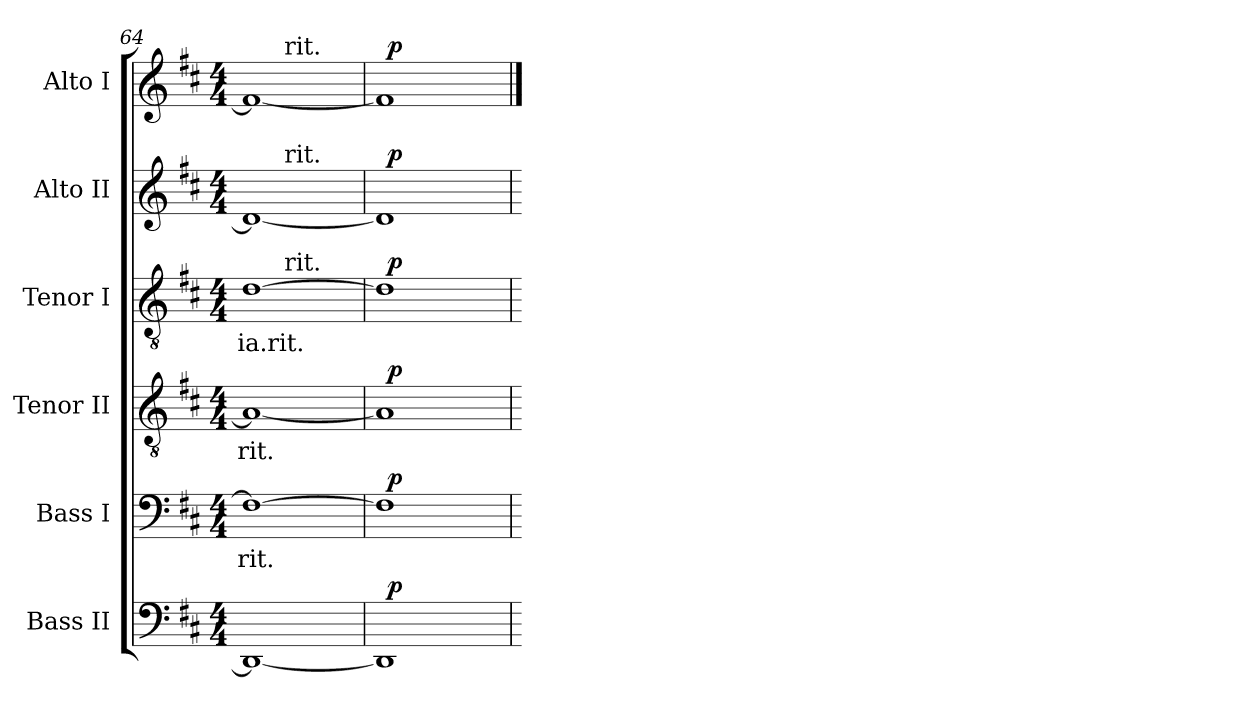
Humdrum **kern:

**kern	**dynam	**kern	**text	**dynam	**kern	**text	**dynam	**kern	**text	**dynam	**kern	**dynam	**kern	**dynam
*part6	*part6	*part5	*part5	*part5	*part4	*part4	*part4	*part3	*part3	*part3	*part2	*part2	*part1	*part1
*staff6	*staff6	*staff5	*staff5	*staff5	*staff4	*staff4	*staff4	*staff3	*staff3	*staff3	*staff2	*staff2	*staff1	*staff1
*I"Bass II	*	*I"Bass I	*	*	*I"Tenor II	*	*	*I"Tenor I	*	*	*I"Alto II	*	*I"Alto I	*
*I'B. II	*	*I'B. I	*	*	*I'T. II	*	*	*I'T. I	*	*	*I'A. II	*	*I'A. I	*
*clefF4	*	*clefF4	*	*	*clefGv2	*	*	*clefGv2	*	*	*clefG2	*	*clefG2	*
*k[f#c#]	*	*k[f#c#]	*	*	*k[f#c#]	*	*	*k[f#c#]	*	*	*k[f#c#]	*	*k[f#c#]	*
*D:	*	*D:	*	*	*D:	*	*	*D:	*	*	*D:	*	*D:	*
*M4/4	*	*M4/4	*	*	*M4/4	*	*	*M4/4	*	*	*M4/4	*	*M4/4	*
=64	=64	=64	=64	=64	=64	=64	=64	=64	=64	=64	=64	=64	=64	=64
!	!	!	!LO:LY:b	!	!	!LO:LY:b	!	!	!LO:LY:b:cj	!	!	!	!	!
*	*	*	*	*	*	*	*	*^	*	*	*^	*	*^	*
1DD_<	.	1F#_>	rit.	.	1A_<	rit.	.	[>1d	4ryy	ia.rit.	.	1d_<	4ryy	.	1f#_<	4ryy	.
!	!	!	!	!	!	!	!	!	!	!	!	!	!	!	!	!LO:TX:a:t=rit.	!
!	!	!	!	!	!	!	!	!	!	!	!	!	!LO:TX:a:t=rit.	!	!	!	!
!	!	!	!	!	!	!	!	!	!LO:TX:a:t=rit.	!	!	!	!	!	!	!	!
.	.	.	.	.	.	.	.	.	2.ryy	.	.	.	2.ryy	.	.	2.ryy	.
=65	=65	=65	=65	=65	=65	=65	=65	=65	=65	=65	=65	=65	=65	=65	=65	=65	=65
*^	*	*^	*	*	*^	*	*	*	*	*	*	*	*	*	*	*	*
1DD]	32ryy	.	1F#]	32ryy	.	.	1A]	32ryy	.	.	1d]	32ryy	.	.	1d]	32ryy	.	1f#]	32ryy	.
!	!	!LO:DY:a	!	!	!	!LO:DY:a	!	!	!	!LO:DY:a	!	!	!	!LO:DY:a	!	!	!LO:DY:a	!	!	!LO:DY:a
.	2ryy	p	.	2ryy	.	p	.	2ryy	.	p	.	2ryy	.	p	.	2ryy	p	.	2ryy	p
.	4...ryy	.	.	4...ryy	.	.	.	4...ryy	.	.	.	4...ryy	.	.	.	4...ryy	.	.	4...ryy	.
*v	*v	*	*	*	*	*	*v	*v	*	*	*v	*v	*	*	*v	*v	*	*v	*v	*
*	*	*v	*v	*	*	*	*	*	*	*	*	*	*	*	*
=	==	=	==	==	=	==	==	=	==	==	=	==	==	==
*-	*-	*-	*-	*-	*-	*-	*-	*-	*-	*-	*-	*-	*-	*-
